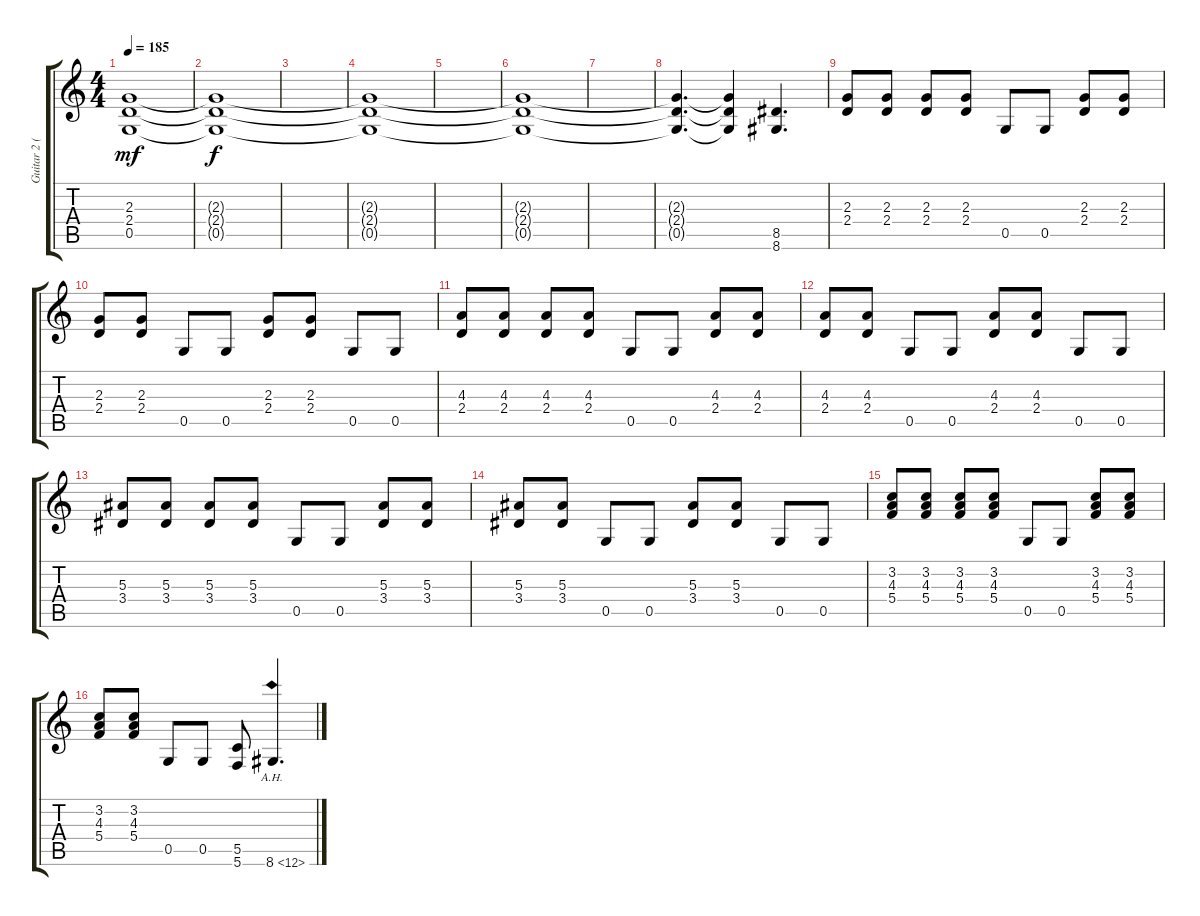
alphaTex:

\track ("Guitar 2 (Lead)" "Guitar 2 (") {instrument distortionguitar}
\staff {score tabs}
\tuning (D4 A3 F3 C3 G2 C2) {hide}
\ts (4 4)
\tempo 185
\clef g2
\ks c
(2.3 2.4 0.5).1{dy mf instrument distortionguitar} |
(2.3{t} 2.4{t} 0.5{t}).1{dy f} |
|
(2.3{t} 2.4{t} 0.5{t}).1 |
|
(2.3{t} 2.4{t} 0.5{t}).1 |
|
(2.3{t} 2.4{t} 0.5{t}).4{d} (2.3{t} 2.4{t} 0.5{t}).4 (8.5 8.6).4{d} |
(2.3 2.4).8{instrument distortionguitar} (2.3 2.4).8 (2.3 2.4).8 (2.3 2.4).8 0.5.8 0.5.8 (2.3 2.4).8 (2.3 2.4).8 |
(2.3 2.4).8 (2.3 2.4).8 0.5.8 0.5.8 (2.3 2.4).8 (2.3 2.4).8 0.5.8 0.5.8 |
(4.3 2.4).8 (4.3 2.4).8 (4.3 2.4).8 (4.3 2.4).8 0.5.8 0.5.8 (4.3 2.4).8 (4.3 2.4).8 |
(4.3 2.4).8 (4.3 2.4).8 0.5.8 0.5.8 (4.3 2.4).8 (4.3 2.4).8 0.5.8 0.5.8 |
(5.3 3.4).8 (5.3 3.4).8 (5.3 3.4).8 (5.3 3.4).8 0.5.8 0.5.8 (5.3 3.4).8 (5.3 3.4).8 |
(5.3 3.4).8 (5.3 3.4).8 0.5.8 0.5.8 (5.3 3.4).8 (5.3 3.4).8 0.5.8 0.5.8 |
(3.2 4.3 5.4).8 (3.2 4.3 5.4).8 (3.2 4.3 5.4).8 (3.2 4.3 5.4).8 0.5.8 0.5.8 (3.2 4.3 5.4).8 (3.2 4.3 5.4).8 |
(3.2 4.3 5.4).8 (3.2 4.3 5.4).8 0.5.8 0.5.8 (5.5 5.6).8 8.6{ah 4}.4{d instrument guitarharmonics}
